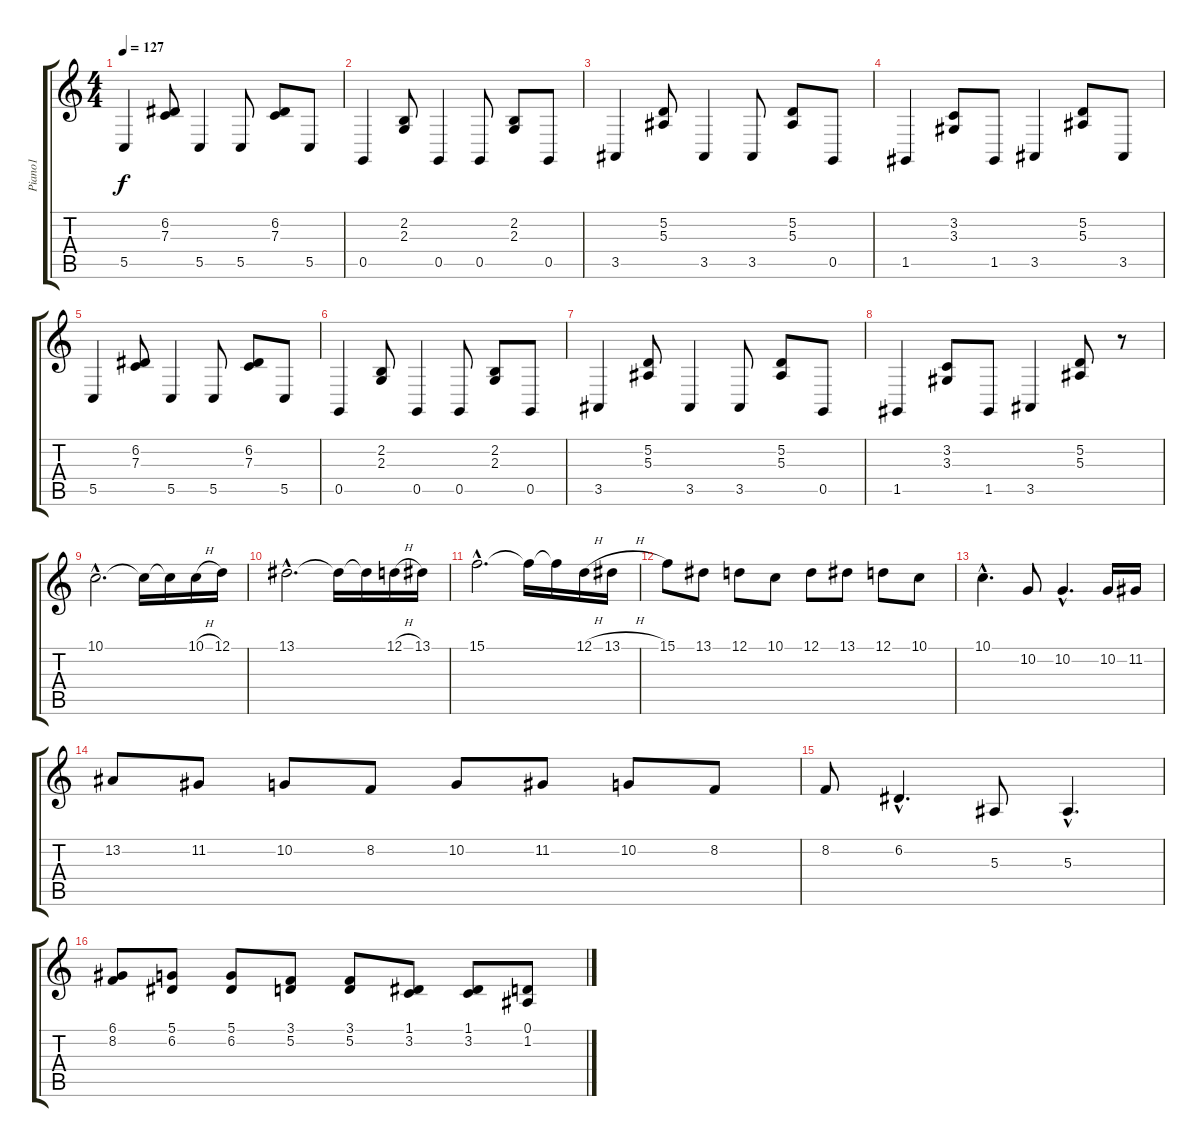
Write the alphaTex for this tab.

\track ("Piano1" "Piano1") {instrument acousticgrandpiano}
\staff {score tabs}
\tuning (D4 A3 F3 C3 G2 C2) {hide}
\ts (4 4)
\tempo 127
\clef g2
\ks c
5.5.4{dy f} (6.2 7.3).8 5.5.4 5.5.8 (6.2 7.3).8 5.5.8 |
0.5.4 (2.2 2.3).8 0.5.4 0.5.8 (2.2 2.3).8 0.5.8 |
3.5.4 (5.2 5.3).8 3.5.4 3.5.8 (5.2 5.3).8 0.5.8 |
1.5.4 (3.2 3.3).8 1.5.8 3.5.4 (5.2 5.3).8 3.5.8 |
5.5.4 (6.2 7.3).8 5.5.4 5.5.8 (6.2 7.3).8 5.5.8 |
0.5.4 (2.2 2.3).8 0.5.4 0.5.8 (2.2 2.3).8 0.5.8 |
3.5.4 (5.2 5.3).8 3.5.4 3.5.8 (5.2 5.3).8 0.5.8 |
1.5.4 (3.2 3.3).8 1.5.8 3.5.4 (5.2 5.3).8 r.8 |
10.1{hac}.2{d volume 16 instrument acousticguitarnylon} 10.1{t}.16 10.1{t}.16 10.1{h}.16 12.1.16 |
13.1{hac}.2{d} 13.1{t}.16 13.1{t}.16 12.1{h}.16 13.1.16 |
15.1{hac}.2{d} 15.1{t}.16 15.1{t}.16 12.1{h}.16 13.1{h}.16 |
15.1.8 13.1.8 12.1.8 10.1.8 12.1.8 13.1.8 12.1.8 10.1.8 |
10.1{hac}.4{d} 10.2.8 10.2{hac}.4{d} 10.2.16 11.2.16 |
13.2.8 11.2.8 10.2.8 8.2.8 10.2.8 11.2.8 10.2.8 8.2.8 |
8.2.8 6.2{hac}.4{d} 5.3.8 5.3{hac}.4{d} |
(6.1 8.2).8 (5.1 6.2).8 (5.1 6.2).8 (3.1 5.2).8 (3.1 5.2).8 (1.1 3.2).8 (1.1 3.2).8 (0.1{ss} 1.2).8
